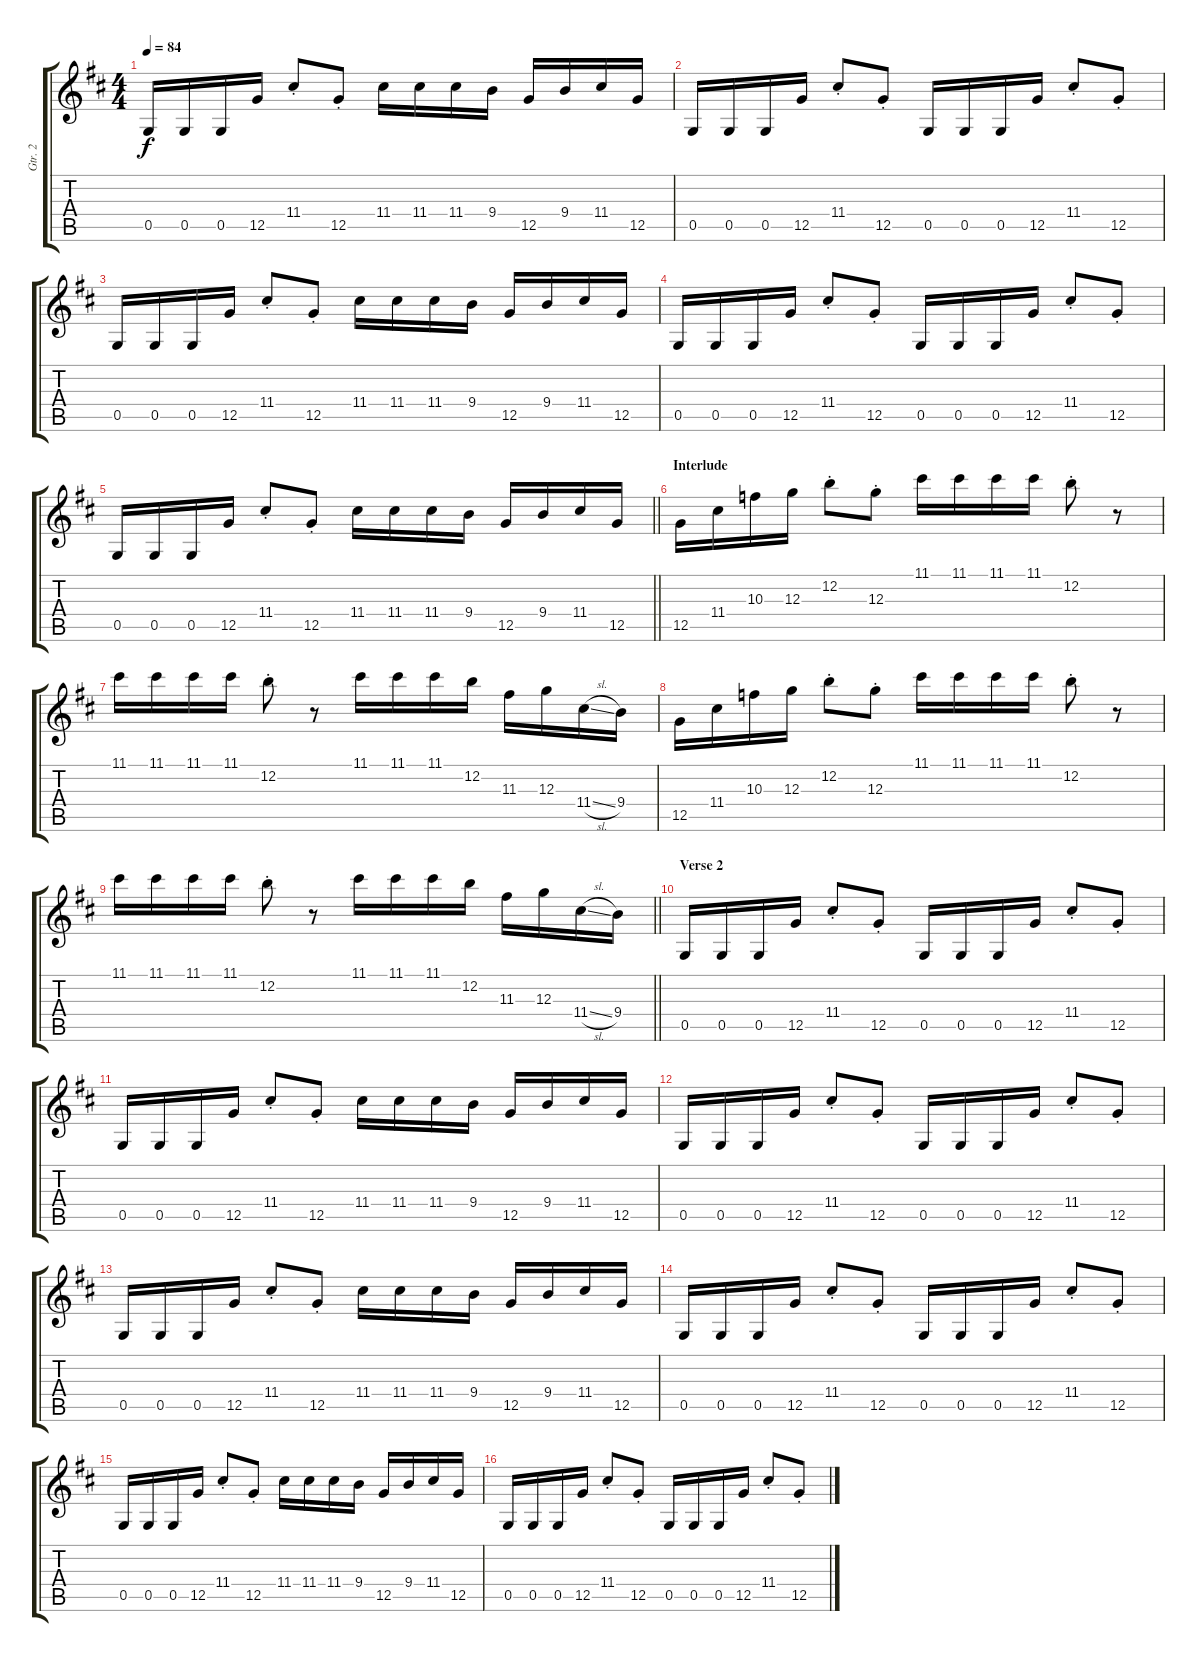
\track ("Gtr. 2" "Gtr. 2") {instrument distortionguitar}
\staff {score tabs}
\tuning (D4 B3 G3 D3 G2 D2) {hide}
\ts (4 4)
\tempo 84
\clef g2
\ks d
0.5.16{dy f} 0.5.16 0.5.16 12.5.16 11.4{st}.8 12.5{st}.8 11.4.16 11.4.16 11.4.16 9.4.16 12.5.16 9.4.16 11.4.16 12.5.16 |
0.5.16 0.5.16 0.5.16 12.5.16 11.4{st}.8 12.5{st}.8 0.5.16 0.5.16 0.5.16 12.5.16 11.4{st}.8 12.5{st}.8 |
0.5.16 0.5.16 0.5.16 12.5.16 11.4{st}.8 12.5{st}.8 11.4.16 11.4.16 11.4.16 9.4.16 12.5.16 9.4.16 11.4.16 12.5.16 |
0.5.16 0.5.16 0.5.16 12.5.16 11.4{st}.8 12.5{st}.8 0.5.16 0.5.16 0.5.16 12.5.16 11.4{st}.8 12.5{st}.8 |
\barLineRight lightlight
0.5.16 0.5.16 0.5.16 12.5.16 11.4{st}.8 12.5{st}.8 11.4.16 11.4.16 11.4.16 9.4.16 12.5.16 9.4.16 11.4.16 12.5.16 |
\section ("" "Interlude")
12.5.16 11.4.16 10.3.16 12.3.16 12.2{st}.8 12.3{st}.8 11.1.16 11.1.16 11.1.16 11.1.16 12.2{st}.8 r.8 |
11.1.16 11.1.16 11.1.16 11.1.16 12.2{st}.8 r.8 11.1.16 11.1.16 11.1.16 12.2.16 11.3.16 12.3.16 11.4{sl}.16 9.4.16 |
12.5.16 11.4.16 10.3.16 12.3.16 12.2{st}.8 12.3{st}.8 11.1.16 11.1.16 11.1.16 11.1.16 12.2{st}.8 r.8 |
\barLineRight lightlight
11.1.16 11.1.16 11.1.16 11.1.16 12.2{st}.8 r.8 11.1.16 11.1.16 11.1.16 12.2.16 11.3.16 12.3.16 11.4{sl}.16 9.4.16 |
\section ("" "Verse 2")
0.5.16 0.5.16 0.5.16 12.5.16 11.4{st}.8 12.5{st}.8 0.5.16 0.5.16 0.5.16 12.5.16 11.4{st}.8 12.5{st}.8 |
0.5.16 0.5.16 0.5.16 12.5.16 11.4{st}.8 12.5{st}.8 11.4.16 11.4.16 11.4.16 9.4.16 12.5.16 9.4.16 11.4.16 12.5.16 |
0.5.16 0.5.16 0.5.16 12.5.16 11.4{st}.8 12.5{st}.8 0.5.16 0.5.16 0.5.16 12.5.16 11.4{st}.8 12.5{st}.8 |
0.5.16 0.5.16 0.5.16 12.5.16 11.4{st}.8 12.5{st}.8 11.4.16 11.4.16 11.4.16 9.4.16 12.5.16 9.4.16 11.4.16 12.5.16 |
0.5.16 0.5.16 0.5.16 12.5.16 11.4{st}.8 12.5{st}.8 0.5.16 0.5.16 0.5.16 12.5.16 11.4{st}.8 12.5{st}.8 |
0.5.16 0.5.16 0.5.16 12.5.16 11.4{st}.8 12.5{st}.8 11.4.16 11.4.16 11.4.16 9.4.16 12.5.16 9.4.16 11.4.16 12.5.16 |
0.5.16 0.5.16 0.5.16 12.5.16 11.4{st}.8 12.5{st}.8 0.5.16 0.5.16 0.5.16 12.5.16 11.4{st}.8 12.5{st}.8
